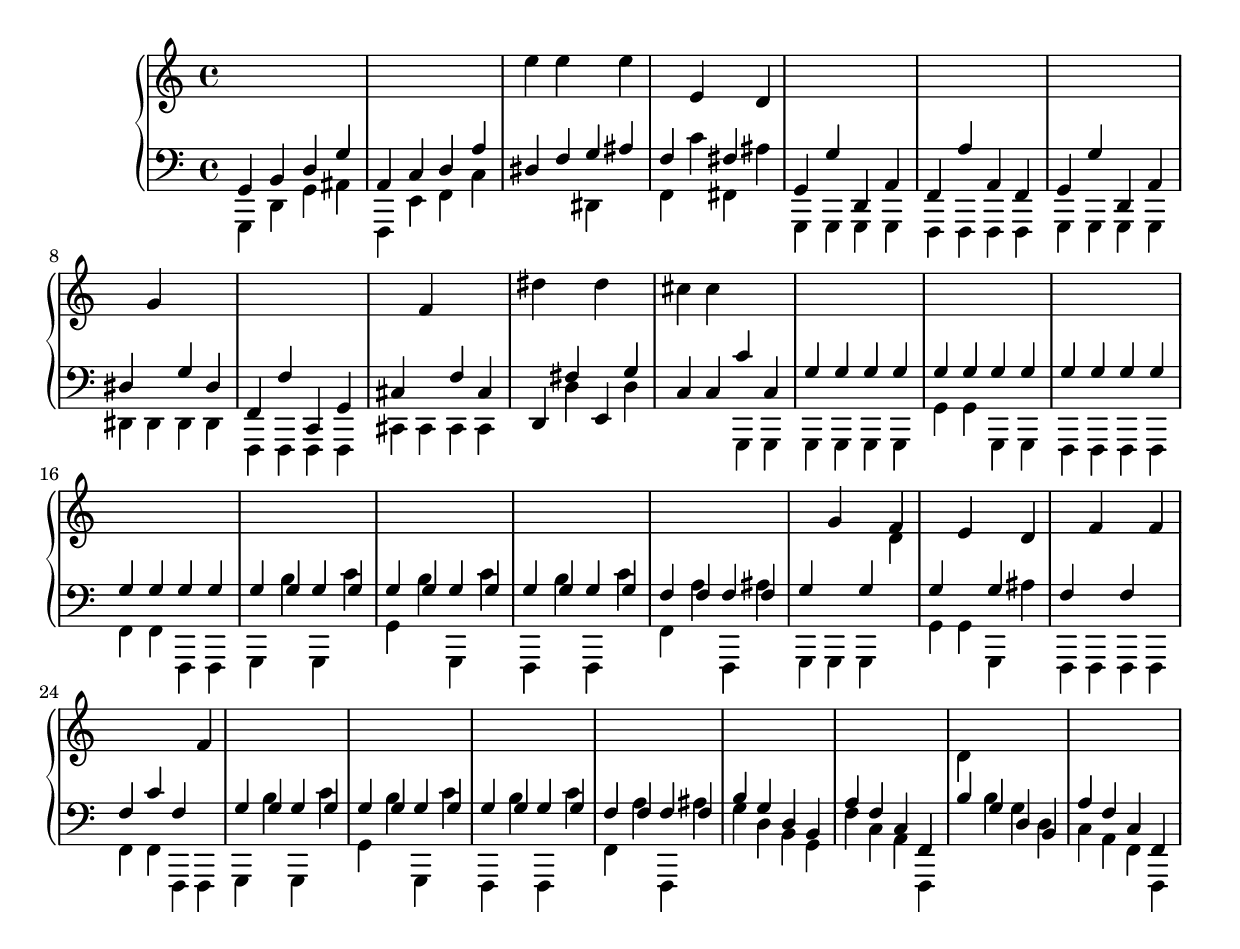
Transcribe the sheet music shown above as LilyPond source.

\version "2.16.0"

\header { 
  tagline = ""  % removed 
}

\language english

\score
{
	\new PianoStaff
	<<
		\new Staff = "up"
		{
		<<
			\new Voice = "voice1"
			{
				\voiceOne
				\autochange
				{
					g, b, d g a, c d a ds f g as f e' fs d' g, g d, a, f, a a, f, g, g d, a, ds g' g ds f, f c, g, cs f' f cs d, fs e, g c c c' c g g g g g g g g g g g g g g g g g g g g g g g g g g g g f f f f g g' g f' g e' g d' f f' f f' f c' f f' g g g g g g g g g g g g f f f f b g d b, a f c f, b g d b, a f c f,
				}
			}

			\new Voice = "voice2"
			{
				\voiceTwo
				\autochange
				{
					g,, d, g, as, f,, e, f, c e'' e'' ds, e'' f, c' fs, as g,, g,, g,, g,, f,, f,, f,, f,, g,, g,, g,, g,, ds, ds, ds, ds, f,, f,, f,, f,, cs, cs, cs, cs, ds'' d ds'' d cs'' cs'' g,, g,, g,, g,, g,, g,, g, g, g,, g,, f,, f,, f,, f,, f, f, f,, f,, g,, b g,, c' g, b g,, c' f,, b f,, c' f, a f,, as g,, g,, g,, d' g, g, g,, as f,, f,, f,, f,, f, f, f,, f,, g,, b g,, c' g, b g,, c' f,, b f,, c' f, a f,, as g d b, g, f c a, f,, d' b g d c a, f, f,,
				}
			}
		>>
		}

		\new Staff = "down" { \clef bass }
	>>

	\layout { }
	\midi { }
}
